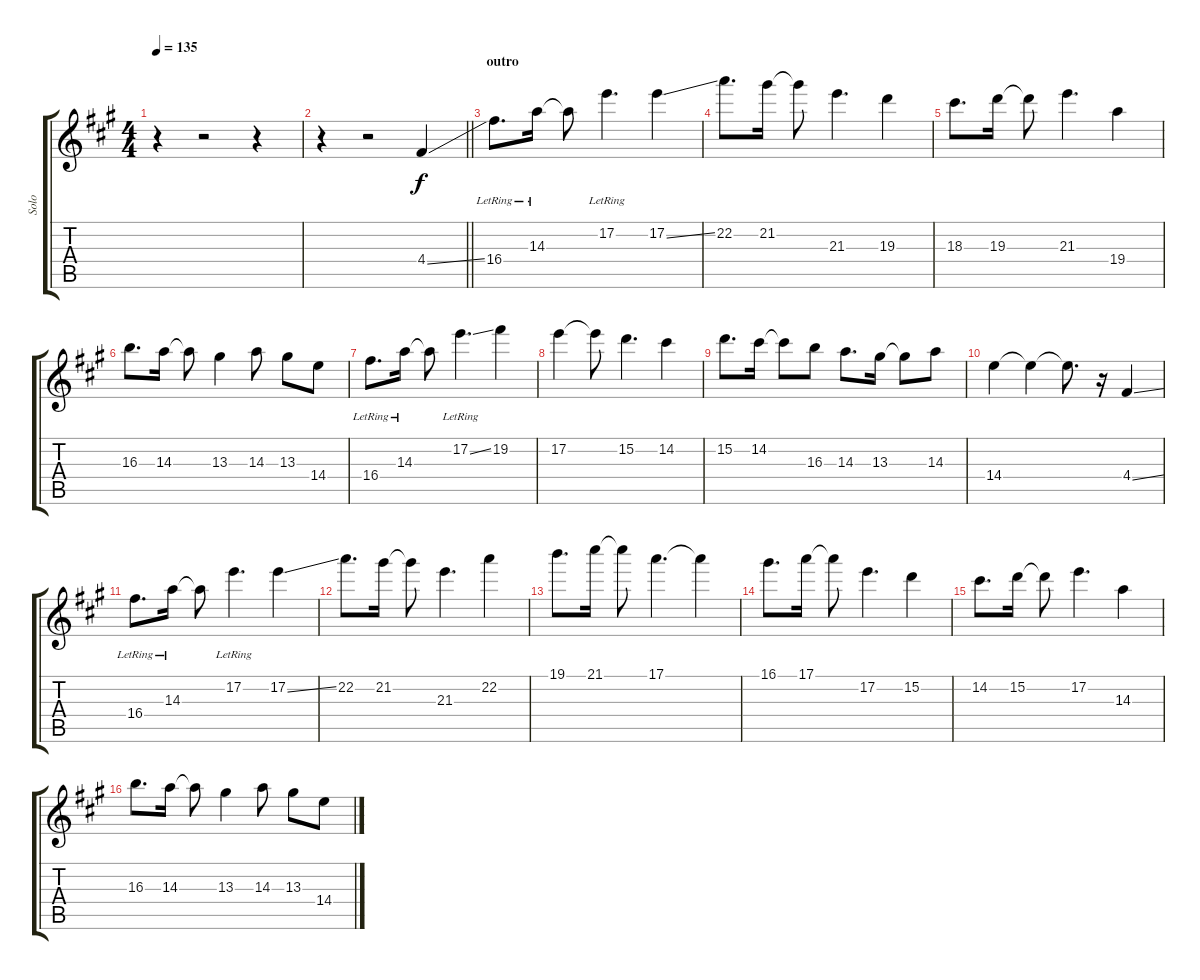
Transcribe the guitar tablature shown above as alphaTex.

\track ("Solo" "Solo") {instrument overdrivenguitar}
\staff {score tabs}
\tuning (E4 B3 G3 D3 A2 D2) {hide}
\ts (4 4)
\tempo 135
\clef g2
\ks a
r.4{dy f} r.2 r.4 |
\barLineRight lightlight
r.4 r.2 4.4{ss}.4 |
\section ("" "outro")
16.4{lr}.8{d} 14.3{lr}.16 14.3{t}.8 17.2{lr}.4{d} 17.2{ss}.4 |
22.2.8{d} 21.2.16 21.2{t}.8 21.3.4{d} 19.3.4 |
18.3.8{d} 19.3.16 19.3{t}.8 21.3.4{d} 19.4.4 |
16.3.8{d} 14.3.16 14.3{t}.8 13.3.4 14.3.8 13.3.8 14.4.8 |
16.4{lr}.8{d} 14.3{lr}.16 14.3{t}.8 17.2{ss lr}.4{d} 19.2.4 |
17.2.4 17.2{t}.8 15.2.4{d} 14.2.4 |
15.2.8{d} 14.2.16 14.2{t}.8 16.3.8 14.3.8{d} 13.3.16 13.3{t}.8 14.3.8 |
14.4.4 14.4{t}.4 14.4{t}.8{d} r.16 4.4{ss}.4 |
16.4{lr}.8{d} 14.3{lr}.16 14.3{t}.8 17.2{lr}.4{d} 17.2{ss}.4 |
22.2.8{d} 21.2.16 21.2{t}.8 21.3.4{d} 22.2.4 |
19.1.8{d} 21.1.16 21.1{t}.8 17.1.4{d} 17.1{t}.4 |
16.1.8{d} 17.1.16 17.1{t}.8 17.2.4{d} 15.2.4 |
14.2.8{d} 15.2.16 15.2{t}.8 17.2.4{d} 14.3.4 |
16.3.8{d} 14.3.16 14.3{t}.8 13.3.4 14.3.8 13.3.8 14.4.8
